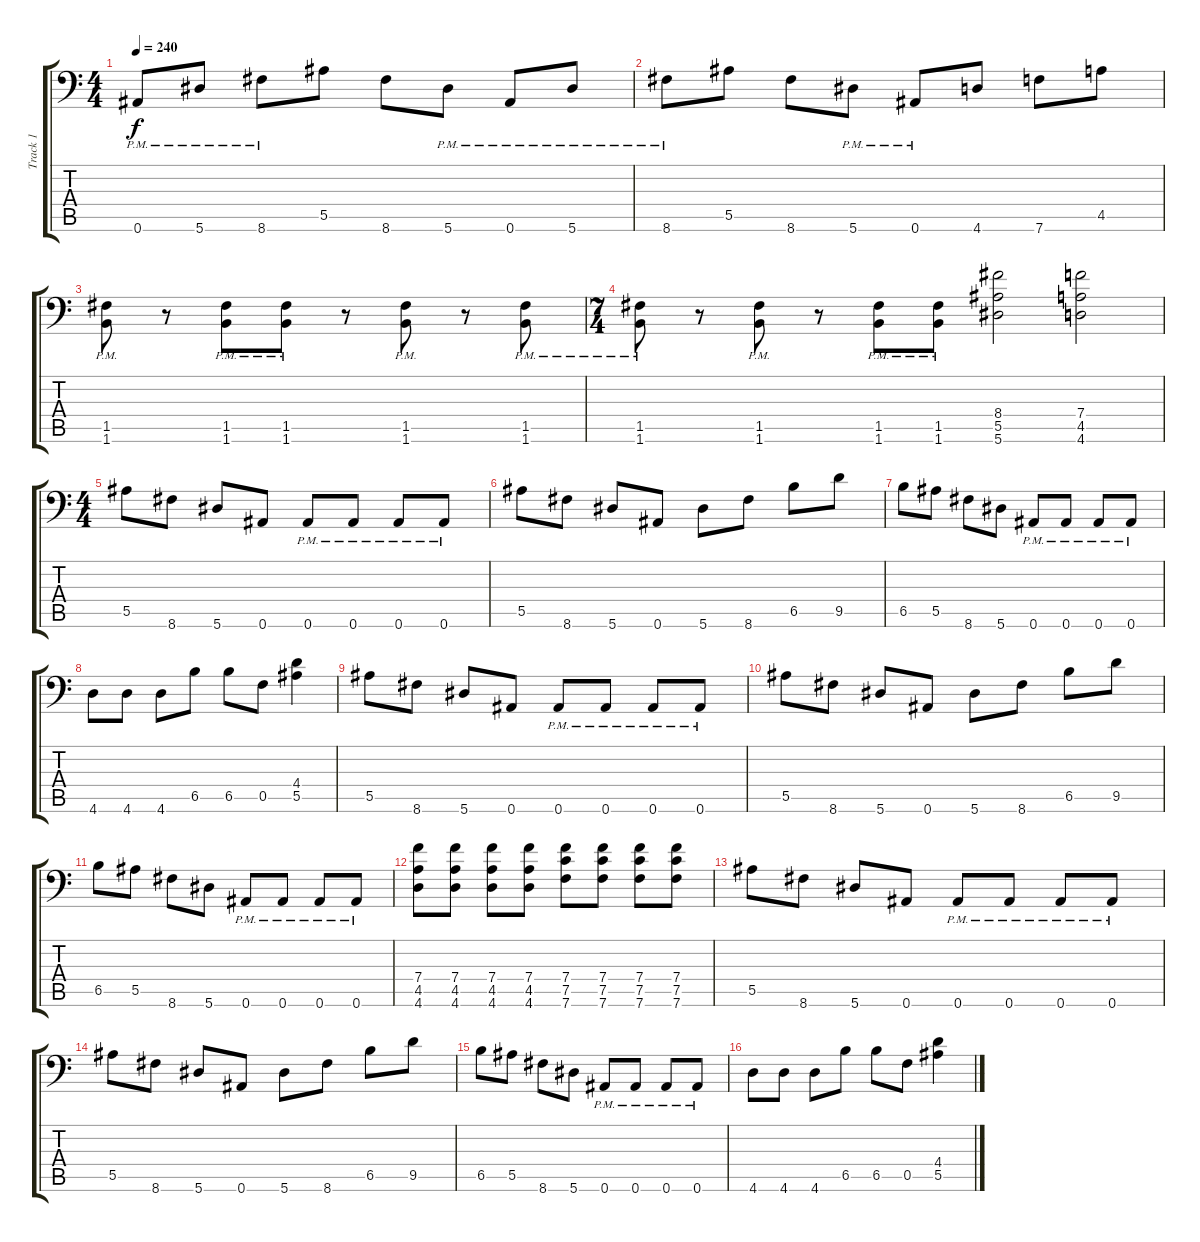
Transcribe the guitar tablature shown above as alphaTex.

\track ("Track 1" "Track 1") {instrument distortionguitar}
\staff {score tabs}
\tuning (D4 A3 F3 Bb2 F2 Bb1) {hide}
\ts (4 4)
\tempo 240
\clef f4
\ks c
0.6{pm}.8{dy f} 5.6{pm}.8 8.6{pm}.8 5.5.8 8.6.8 5.6{pm}.8 0.6{pm}.8 5.6{pm}.8 |
8.6{pm}.8 5.5.8 8.6.8 5.6{pm}.8 0.6{pm}.8 4.6.8 7.6.8 4.5.8 |
(1.5{pm} 1.6{pm}).8 r.8 (1.5{pm} 1.6{pm}).8 (1.5{pm} 1.6{pm}).8 r.8 (1.5{pm} 1.6{pm}).8 r.8 (1.5{pm} 1.6{pm}).8 |
\ts (7 4)
(1.5{pm} 1.6{pm}).8 r.8 (1.5{pm} 1.6{pm}).8 r.8 (1.5{pm} 1.6{pm}).8 (1.5{pm} 1.6{pm}).8 (8.4 5.5 5.6).2 (7.4 4.5 4.6).2 |
\ts (4 4)
5.5.8 8.6.8 5.6.8 0.6.8 0.6{pm}.8 0.6{pm}.8 0.6{pm}.8 0.6{pm}.8 |
5.5.8 8.6.8 5.6.8 0.6.8 5.6.8 8.6.8 6.5.8 9.5.8 |
6.5.8 5.5.8 8.6.8 5.6.8 0.6{pm}.8 0.6{pm}.8 0.6{pm}.8 0.6{pm}.8 |
4.6.8 4.6.8 4.6.8 6.5.8 6.5.8 0.5.8 (4.4 5.5).4 |
5.5.8 8.6.8 5.6.8 0.6.8 0.6{pm}.8 0.6{pm}.8 0.6{pm}.8 0.6{pm}.8 |
5.5.8 8.6.8 5.6.8 0.6.8 5.6.8 8.6.8 6.5.8 9.5.8 |
6.5.8 5.5.8 8.6.8 5.6.8 0.6{pm}.8 0.6{pm}.8 0.6{pm}.8 0.6{pm}.8 |
(7.4 4.5 4.6).8 (7.4 4.5 4.6).8 (7.4 4.5 4.6).8 (7.4 4.5 4.6).8 (7.4 7.5 7.6).8 (7.4 7.5 7.6).8 (7.4 7.5 7.6).8 (7.4 7.5 7.6).8 |
5.5.8 8.6.8 5.6.8 0.6.8 0.6{pm}.8 0.6{pm}.8 0.6{pm}.8 0.6{pm}.8 |
5.5.8 8.6.8 5.6.8 0.6.8 5.6.8 8.6.8 6.5.8 9.5.8 |
6.5.8 5.5.8 8.6.8 5.6.8 0.6{pm}.8 0.6{pm}.8 0.6{pm}.8 0.6{pm}.8 |
4.6.8 4.6.8 4.6.8 6.5.8 6.5.8 0.5.8 (4.4 5.5).4
